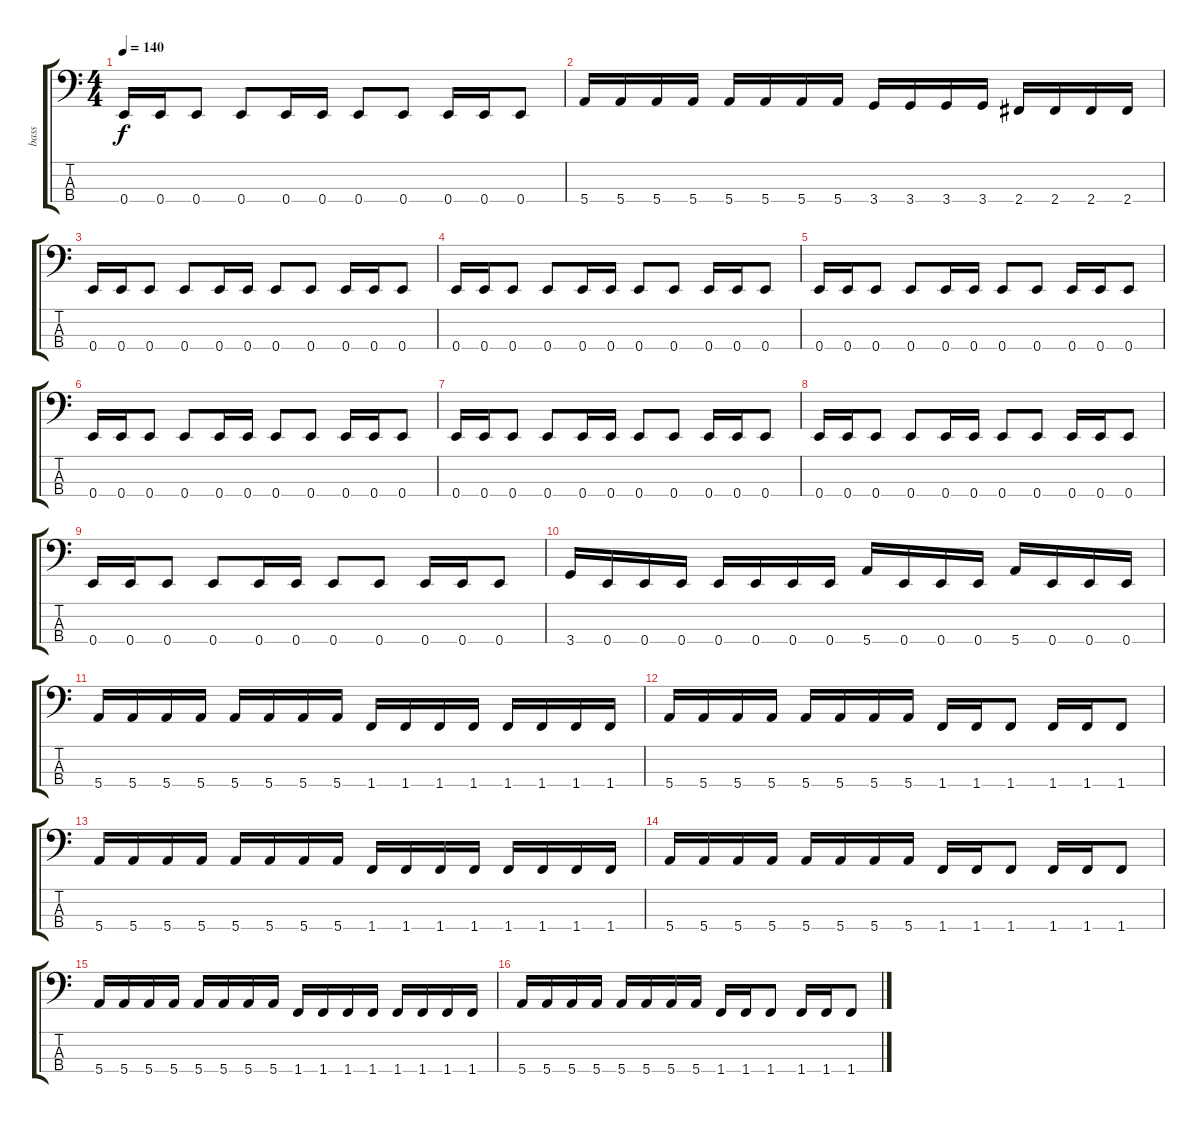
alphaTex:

\track ("bass" "bass") {instrument electricbasspick}
\staff {score tabs}
\tuning (G2 D2 A1 E1) {hide}
\ts (4 4)
\tempo 140
\clef f4
\ks c
0.4.16{dy f} 0.4.16 0.4.8 0.4.8 0.4.16 0.4.16 0.4.8 0.4.8 0.4.16 0.4.16 0.4.8 |
5.4.16 5.4.16 5.4.16 5.4.16 5.4.16 5.4.16 5.4.16 5.4.16 3.4.16 3.4.16 3.4.16 3.4.16 2.4.16 2.4.16 2.4.16 2.4.16 |
0.4.16 0.4.16 0.4.8 0.4.8 0.4.16 0.4.16 0.4.8 0.4.8 0.4.16 0.4.16 0.4.8 |
0.4.16 0.4.16 0.4.8 0.4.8 0.4.16 0.4.16 0.4.8 0.4.8 0.4.16 0.4.16 0.4.8 |
0.4.16 0.4.16 0.4.8 0.4.8 0.4.16 0.4.16 0.4.8 0.4.8 0.4.16 0.4.16 0.4.8 |
0.4.16 0.4.16 0.4.8 0.4.8 0.4.16 0.4.16 0.4.8 0.4.8 0.4.16 0.4.16 0.4.8 |
0.4.16 0.4.16 0.4.8 0.4.8 0.4.16 0.4.16 0.4.8 0.4.8 0.4.16 0.4.16 0.4.8 |
0.4.16 0.4.16 0.4.8 0.4.8 0.4.16 0.4.16 0.4.8 0.4.8 0.4.16 0.4.16 0.4.8 |
0.4.16 0.4.16 0.4.8 0.4.8 0.4.16 0.4.16 0.4.8 0.4.8 0.4.16 0.4.16 0.4.8 |
3.4.16 0.4.16 0.4.16 0.4.16 0.4.16 0.4.16 0.4.16 0.4.16 5.4.16 0.4.16 0.4.16 0.4.16 5.4.16 0.4.16 0.4.16 0.4.16 |
5.4.16 5.4.16 5.4.16 5.4.16 5.4.16 5.4.16 5.4.16 5.4.16 1.4.16 1.4.16 1.4.16 1.4.16 1.4.16 1.4.16 1.4.16 1.4.16 |
5.4.16 5.4.16 5.4.16 5.4.16 5.4.16 5.4.16 5.4.16 5.4.16 1.4.16 1.4.16 1.4.8 1.4.16 1.4.16 1.4.8 |
5.4.16 5.4.16 5.4.16 5.4.16 5.4.16 5.4.16 5.4.16 5.4.16 1.4.16 1.4.16 1.4.16 1.4.16 1.4.16 1.4.16 1.4.16 1.4.16 |
5.4.16 5.4.16 5.4.16 5.4.16 5.4.16 5.4.16 5.4.16 5.4.16 1.4.16 1.4.16 1.4.8 1.4.16 1.4.16 1.4.8 |
5.4.16 5.4.16 5.4.16 5.4.16 5.4.16 5.4.16 5.4.16 5.4.16 1.4.16 1.4.16 1.4.16 1.4.16 1.4.16 1.4.16 1.4.16 1.4.16 |
5.4.16 5.4.16 5.4.16 5.4.16 5.4.16 5.4.16 5.4.16 5.4.16 1.4.16 1.4.16 1.4.8 1.4.16 1.4.16 1.4.8
